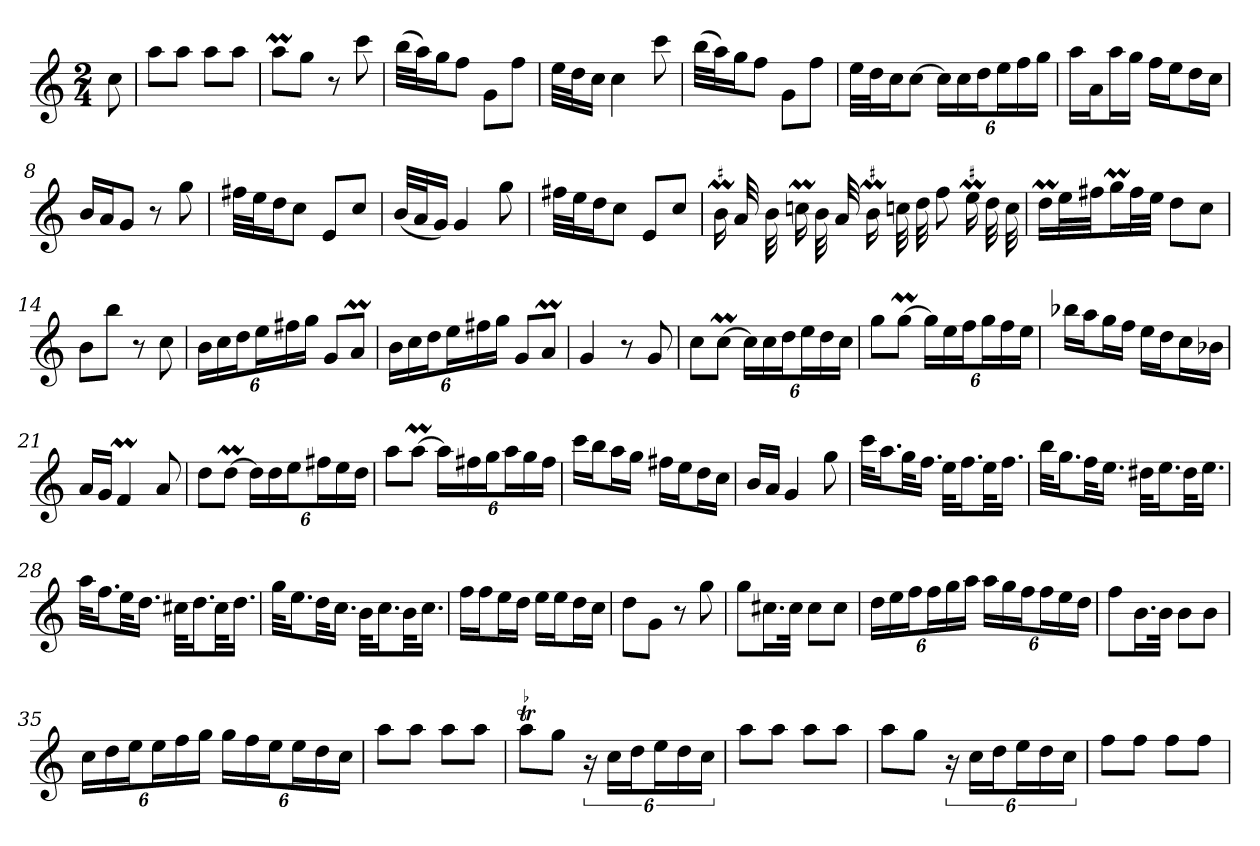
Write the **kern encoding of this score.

**kern
*part1
*staff1
*clefG2
*k[]
*C:
*M2/4
*MM120
=
8cc
=1
8aa\L
8aa\J
8aa\L
8aa\J
=2
8aaM\L
8gg\J
8r
8ccc
=3
(32bb\LLL
32aa\J)
16gg\J
8ff\J
8g\L
8ff\J
=4
32ee\LLL
32dd\J
16cc\JJ
4cc
8ccc
=5
(32bb\LLL
32aa\J)
16gg\J
8ff\J
8g\L
8ff\J
=6
32ee\LLL
32dd\J
16cc\J
[8cc\J
24cc\LL]
24cc\
24dd\J
24ee\L
24ff\
24gg\JJ
=7
16aa\LL
16a\J
16aa\L
16gg\JJ
16ff\LL
16ee\J
16dd\L
16cc\JJ
=8
16b/LL
16a/J
8g/J
8r
8gg
=9
32ff#X\LLL
32ee\J
16dd\J
8cc\J
8e/L
8cc/J
=10
(32b/LLL
32a/J
16g/JJ)
4g
8gg
=11
32ff#X\LLL
32ee\J
16dd\J
8cc\J
8e/L
8cc/J
=12
!LO:MOR:acc=#
16bM
32a
32b
16ccnM
32b
32a
!LO:MOR:acc=#
16bM
32ccn
32dd
8ff
!LO:MOR:acc=#
16eeM
32dd
32cc
=13
16ddM\LL
32ee\L
32ff#X\JJ
16ggM\L
32ff#\L
32ee\JJJ
8dd\L
8cc\J
=14
8b\L
8bb\J
8r
8cc
=15
24b\LL
24cc\
24dd\J
24ee\L
24ff#X\
24gg\JJ
8g/L
8aM/J
=16
24b\LL
24cc\
24dd\J
24ee\L
24ff#X\
24gg\JJ
8g/L
8aM/J
=17
4g
8r
8g
=18
8cc\L
[8ccM\J
24cc\LL]
24cc\
24dd\J
24ee\L
24dd\
24cc\JJ
=19
8gg\L
[8ggM\J
24gg\LL]
24ee\
24ff\J
24gg\L
24ff\
24ee\JJ
=20
16bb-X\LL
16aa\J
16gg\L
16ff\JJ
16ee\LL
16dd\J
16cc\L
16b-X\JJ
=21
16a/LL
16g/JJ
4fM
8a
=22
8dd\L
[8ddM\J
24dd\LL]
24dd\
24ee\J
24ff#X\L
24ee\
24dd\JJ
=23
8aa\L
[8aaM\J
24aa\LL]
24ff#X\
24gg\J
24aa\L
24gg\
24ff#\JJ
=24
16ccc\LL
16bb\J
16aa\L
16gg\JJ
16ff#X\LL
16ee\J
16dd\L
16cc\JJ
=25
16b/LL
16a/JJ
4g
8gg
=26
32ccc\KLL
16.aa\J
32gg\KL
16.ff\JJ
32ee\KLL
16.ff\J
32ee\KL
16.ff\JJ
=27
32bb\KLL
16.gg\J
32ff\KL
16.ee\JJ
32dd#X\KLL
16.ee\J
32dd#\KL
16.ee\JJ
=28
32aa\KLL
16.ff\J
32ee\KL
16.dd\JJ
32cc#X\KLL
16.dd\J
32cc#\KL
16.dd\JJ
=29
32gg\KLL
16.ee\J
32dd\KL
16.cc\JJ
32b\KLL
16.cc\J
32b\KL
16.cc\JJ
=30
16ff\LL
16ff\J
16ee\L
16dd\JJ
16ee\LL
16ee\J
16dd\L
16cc\JJ
=31
8dd\L
8g\J
8r
8gg
=32
8gg\L
16.cc#X\L
32cc#\JJk
8cc#\L
8cc#\J
=33
24dd\LL
24ee\
24ff\J
24ff\L
24gg\
24aa\JJ
24aa\LL
24gg\
24ff\J
24ff\L
24ee\
24dd\JJ
=34
8ff\L
16.b\L
32b\JJk
8b\L
8b\J
=35
24cc\LL
24dd\
24ee\J
24ee\L
24ff\
24gg\JJ
24gg\LL
24ff\
24ee\J
24ee\L
24dd\
24cc\JJ
=36
8aa\L
8aa\J
8aa\L
8aa\J
=37
!LO:TR:acc=-
8aat\L
8gg\J
24r
24cc\LL
24dd\J
24ee\L
24dd\
24cc\JJ
=38
8aa\L
8aa\J
8aa\L
8aa\J
=39
8aa\L
8gg\J
24r
24cc\LL
24dd\J
24ee\L
24dd\
24cc\JJ
=40
8ff\L
8ff\J
8ff\L
8ff\J
=
*-
